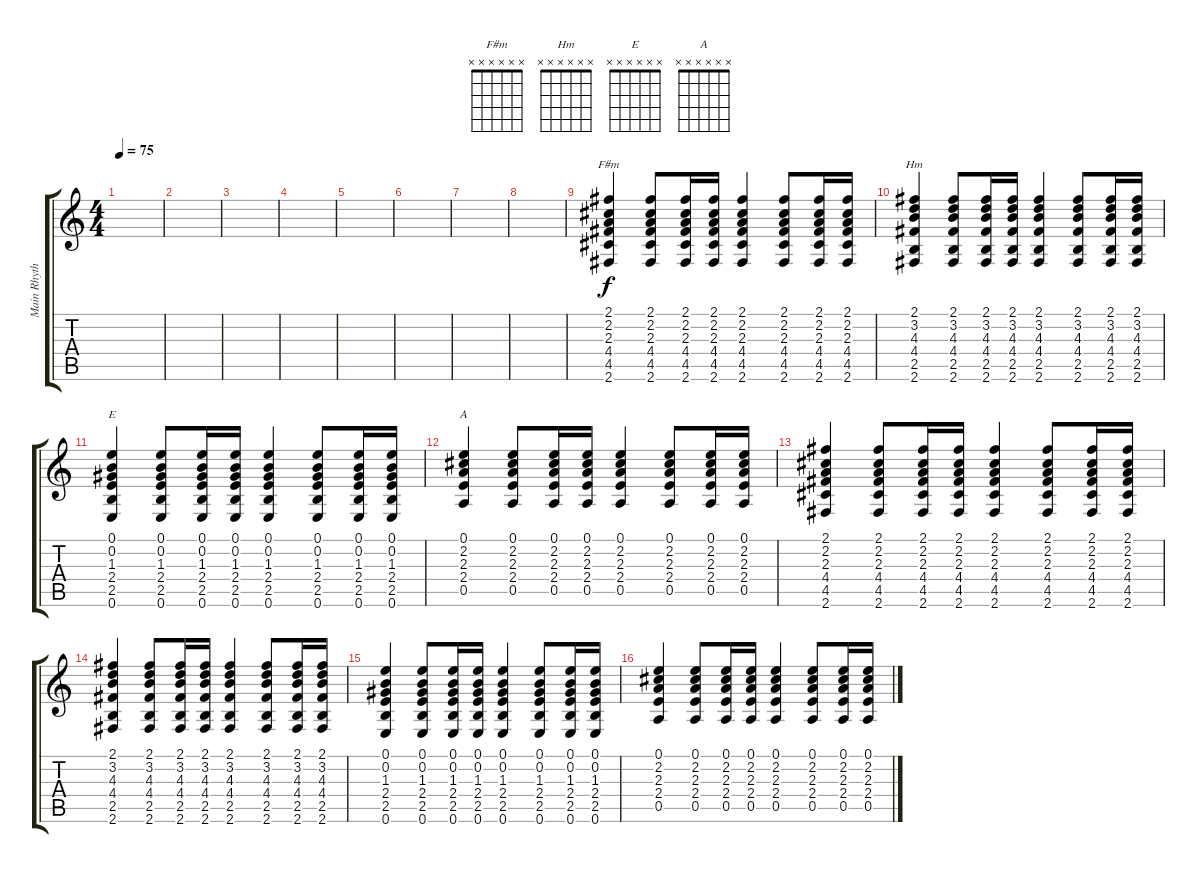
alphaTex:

\track ("Main Rhythm" "Main Rhyth") {instrument acousticguitarnylon}
\staff {score tabs}
\tuning (E4 B3 G3 D3 A2 E2) {hide}
\chord ("F#m" x x x x x x) {firstfret 0}
\chord ("Hm" x x x x x x) {firstfret 0}
\chord ("E" x x x x x x) {firstfret 0}
\chord ("A" x x x x x x) {firstfret 0}
\ts (4 4)
\tempo 75
\clef g2
\ks c
|
|
|
|
|
|
|
|
(2.1 2.2 2.3 4.4 4.5 2.6).4{ch "F#m"} (2.1 2.2 2.3 4.4 4.5 2.6).8 (2.1 2.2 2.3 4.4 4.5 2.6).16 (2.1 2.2 2.3 4.4 4.5 2.6).16 (2.1 2.2 2.3 4.4 4.5 2.6).4 (2.1 2.2 2.3 4.4 4.5 2.6).8 (2.1 2.2 2.3 4.4 4.5 2.6).16 (2.1 2.2 2.3 4.4 4.5 2.6).16 |
(2.1 3.2 4.3 4.4 2.5 2.6).4{ch "Hm"} (2.1 3.2 4.3 4.4 2.5 2.6).8 (2.1 3.2 4.3 4.4 2.5 2.6).16 (2.1 3.2 4.3 4.4 2.5 2.6).16 (2.1 3.2 4.3 4.4 2.5 2.6).4 (2.1 3.2 4.3 4.4 2.5 2.6).8 (2.1 3.2 4.3 4.4 2.5 2.6).16 (2.1 3.2 4.3 4.4 2.5 2.6).16 |
(0.1 0.2 1.3 2.4 2.5 0.6).4{ch "E"} (0.1 0.2 1.3 2.4 2.5 0.6).8 (0.1 0.2 1.3 2.4 2.5 0.6).16 (0.1 0.2 1.3 2.4 2.5 0.6).16 (0.1 0.2 1.3 2.4 2.5 0.6).4 (0.1 0.2 1.3 2.4 2.5 0.6).8 (0.1 0.2 1.3 2.4 2.5 0.6).16 (0.1 0.2 1.3 2.4 2.5 0.6).16 |
(0.1 2.2 2.3 2.4 0.5).4{ch "A"} (0.1 2.2 2.3 2.4 0.5).8 (0.1 2.2 2.3 2.4 0.5).16 (0.1 2.2 2.3 2.4 0.5).16 (0.1 2.2 2.3 2.4 0.5).4 (0.1 2.2 2.3 2.4 0.5).8 (0.1 2.2 2.3 2.4 0.5).16 (0.1 2.2 2.3 2.4 0.5).16 |
(2.1 2.2 2.3 4.4 4.5 2.6).4 (2.1 2.2 2.3 4.4 4.5 2.6).8 (2.1 2.2 2.3 4.4 4.5 2.6).16 (2.1 2.2 2.3 4.4 4.5 2.6).16 (2.1 2.2 2.3 4.4 4.5 2.6).4 (2.1 2.2 2.3 4.4 4.5 2.6).8 (2.1 2.2 2.3 4.4 4.5 2.6).16 (2.1 2.2 2.3 4.4 4.5 2.6).16 |
(2.1 3.2 4.3 4.4 2.5 2.6).4 (2.1 3.2 4.3 4.4 2.5 2.6).8 (2.1 3.2 4.3 4.4 2.5 2.6).16 (2.1 3.2 4.3 4.4 2.5 2.6).16 (2.1 3.2 4.3 4.4 2.5 2.6).4 (2.1 3.2 4.3 4.4 2.5 2.6).8 (2.1 3.2 4.3 4.4 2.5 2.6).16 (2.1 3.2 4.3 4.4 2.5 2.6).16 |
(0.1 0.2 1.3 2.4 2.5 0.6).4 (0.1 0.2 1.3 2.4 2.5 0.6).8 (0.1 0.2 1.3 2.4 2.5 0.6).16 (0.1 0.2 1.3 2.4 2.5 0.6).16 (0.1 0.2 1.3 2.4 2.5 0.6).4 (0.1 0.2 1.3 2.4 2.5 0.6).8 (0.1 0.2 1.3 2.4 2.5 0.6).16 (0.1 0.2 1.3 2.4 2.5 0.6).16 |
(0.1 2.2 2.3 2.4 0.5).4 (0.1 2.2 2.3 2.4 0.5).8 (0.1 2.2 2.3 2.4 0.5).16 (0.1 2.2 2.3 2.4 0.5).16 (0.1 2.2 2.3 2.4 0.5).4 (0.1 2.2 2.3 2.4 0.5).8 (0.1 2.2 2.3 2.4 0.5).16 (0.1 2.2 2.3 2.4 0.5).16
